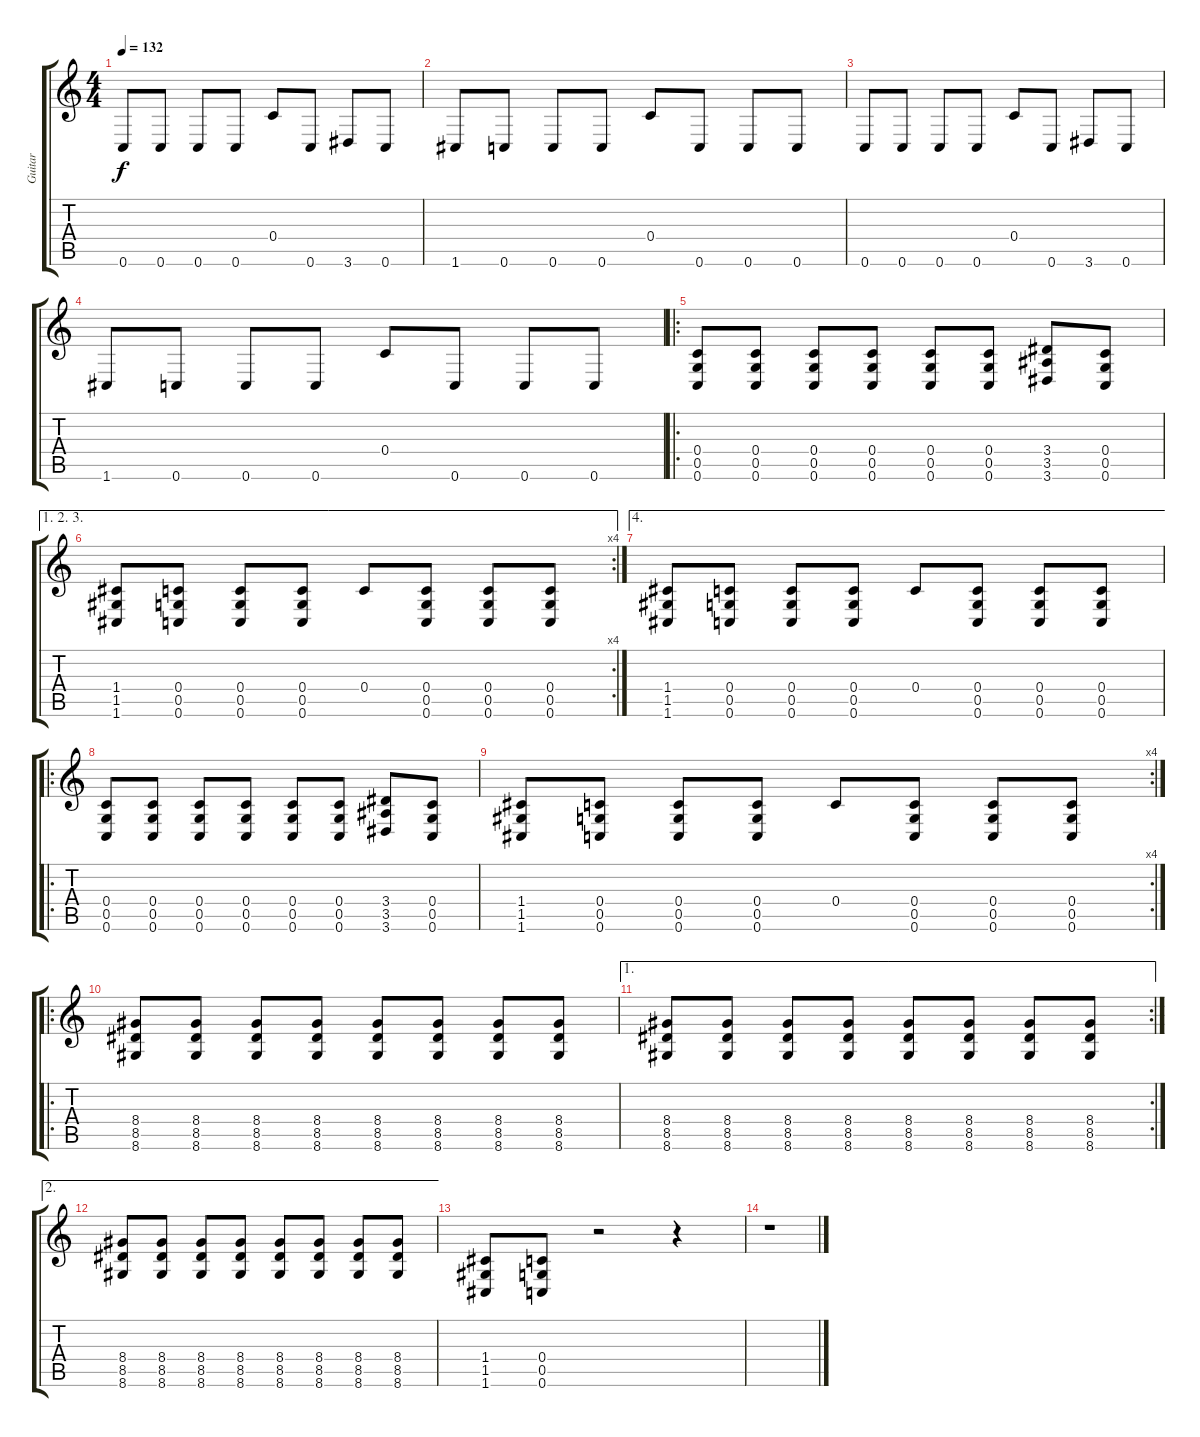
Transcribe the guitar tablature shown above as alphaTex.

\track ("Guitar" "Guitar") {instrument distortionguitar}
\staff {score tabs}
\tuning (E4 C4 G3 C3 G2 C2) {hide}
\ts (4 4)
\tempo 132
\clef g2
\ks c
0.6.8{dy f} 0.6.8 0.6.8 0.6.8 0.4.8 0.6.8 3.6.8 0.6.8 |
1.6.8 0.6.8 0.6.8 0.6.8 0.4.8 0.6.8 0.6.8 0.6.8 |
0.6.8 0.6.8 0.6.8 0.6.8 0.4.8 0.6.8 3.6.8 0.6.8 |
1.6.8 0.6.8 0.6.8 0.6.8 0.4.8 0.6.8 0.6.8 0.6.8 |
\ro
(0.4 0.5 0.6).8 (0.4 0.5 0.6).8 (0.4 0.5 0.6).8 (0.4 0.5 0.6).8 (0.4 0.5 0.6).8 (0.4 0.5 0.6).8 (3.4 3.5 3.6).8 (0.4 0.5 0.6).8 |
\ae (1 2 3)
\rc 4
(1.4 1.5 1.6).8 (0.4 0.5 0.6).8 (0.4 0.5 0.6).8 (0.4 0.5 0.6).8 0.4.8 (0.4 0.5 0.6).8 (0.4 0.5 0.6).8 (0.4 0.5 0.6).8 |
\ae 4
(1.4 1.5 1.6).8 (0.4 0.5 0.6).8 (0.4 0.5 0.6).8 (0.4 0.5 0.6).8 0.4.8 (0.4 0.5 0.6).8 (0.4 0.5 0.6).8 (0.4 0.5 0.6).8 |
\ro
(0.4 0.5 0.6).8 (0.4 0.5 0.6).8 (0.4 0.5 0.6).8 (0.4 0.5 0.6).8 (0.4 0.5 0.6).8 (0.4 0.5 0.6).8 (3.4 3.5 3.6).8 (0.4 0.5 0.6).8 |
\rc 4
(1.4 1.5 1.6).8 (0.4 0.5 0.6).8 (0.4 0.5 0.6).8 (0.4 0.5 0.6).8 0.4.8 (0.4 0.5 0.6).8 (0.4 0.5 0.6).8 (0.4 0.5 0.6).8 |
\ro
(8.4 8.5 8.6).8 (8.4 8.5 8.6).8 (8.4 8.5 8.6).8 (8.4 8.5 8.6).8 (8.4 8.5 8.6).8 (8.4 8.5 8.6).8 (8.4 8.5 8.6).8 (8.4 8.5 8.6).8 |
\ae 1
\rc 2
(8.4 8.5 8.6).8 (8.4 8.5 8.6).8 (8.4 8.5 8.6).8 (8.4 8.5 8.6).8 (8.4 8.5 8.6).8 (8.4 8.5 8.6).8 (8.4 8.5 8.6).8 (8.4 8.5 8.6).8 |
\ae 2
(8.4 8.5 8.6).8 (8.4 8.5 8.6).8 (8.4 8.5 8.6).8 (8.4 8.5 8.6).8 (8.4 8.5 8.6).8 (8.4 8.5 8.6).8 (8.4 8.5 8.6).8 (8.4 8.5 8.6).8 |
(1.4 1.5 1.6).8 (0.4 0.5 0.6).8 r.2 r.4 |
r.1
